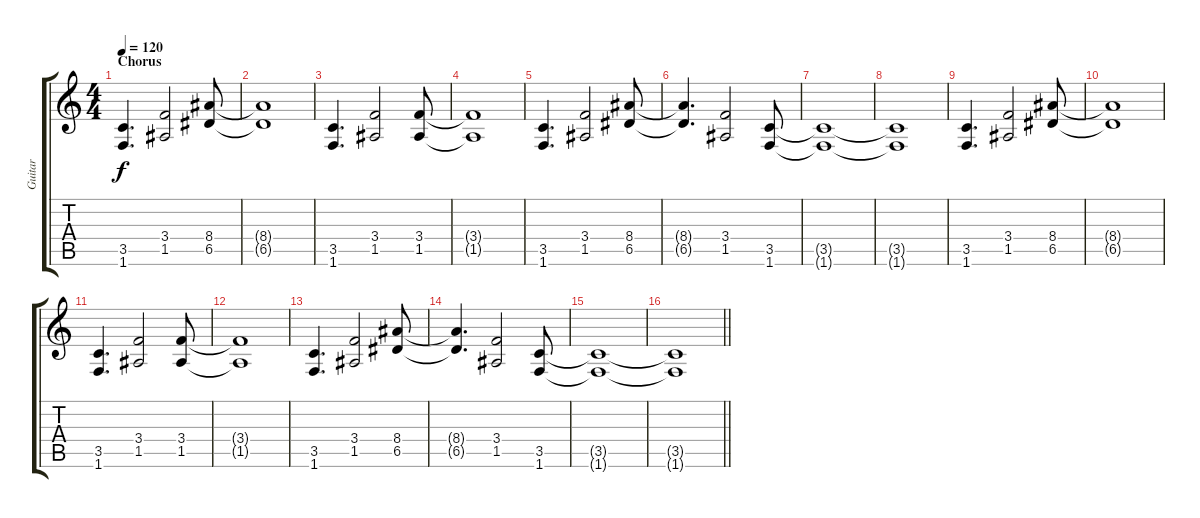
\track ("Guitar" "Guitar") {instrument electricguitarjazz}
\staff {score tabs}
\tuning (E4 B3 G3 D3 A2 E2) {hide}
\ts (4 4)
\section ("" "Chorus")
\tempo 120
\clef g2
\ks c
(3.5 1.6).4{d dy f instrument overdrivenguitar} (3.4 1.5).2 (8.4 6.5).8 |
(8.4{t} 6.5{t}).1 |
(3.5 1.6).4{d} (3.4 1.5).2 (3.4 1.5).8 |
(3.4{t} 1.5{t}).1 |
(3.5 1.6).4{d} (3.4 1.5).2 (8.4 6.5).8 |
(8.4{t} 6.5{t}).4{d} (3.4 1.5).2 (3.5 1.6).8 |
(3.5{t} 1.6{t}).1 |
(3.5{t} 1.6{t}).1 |
(3.5 1.6).4{d} (3.4 1.5).2 (8.4 6.5).8 |
(8.4{t} 6.5{t}).1 |
(3.5 1.6).4{d} (3.4 1.5).2 (3.4 1.5).8 |
(3.4{t} 1.5{t}).1 |
(3.5 1.6).4{d} (3.4 1.5).2 (8.4 6.5).8 |
(8.4{t} 6.5{t}).4{d} (3.4 1.5).2 (3.5 1.6).8 |
(3.5{t} 1.6{t}).1 |
\barLineRight lightlight
(3.5{t} 1.6{t}).1
